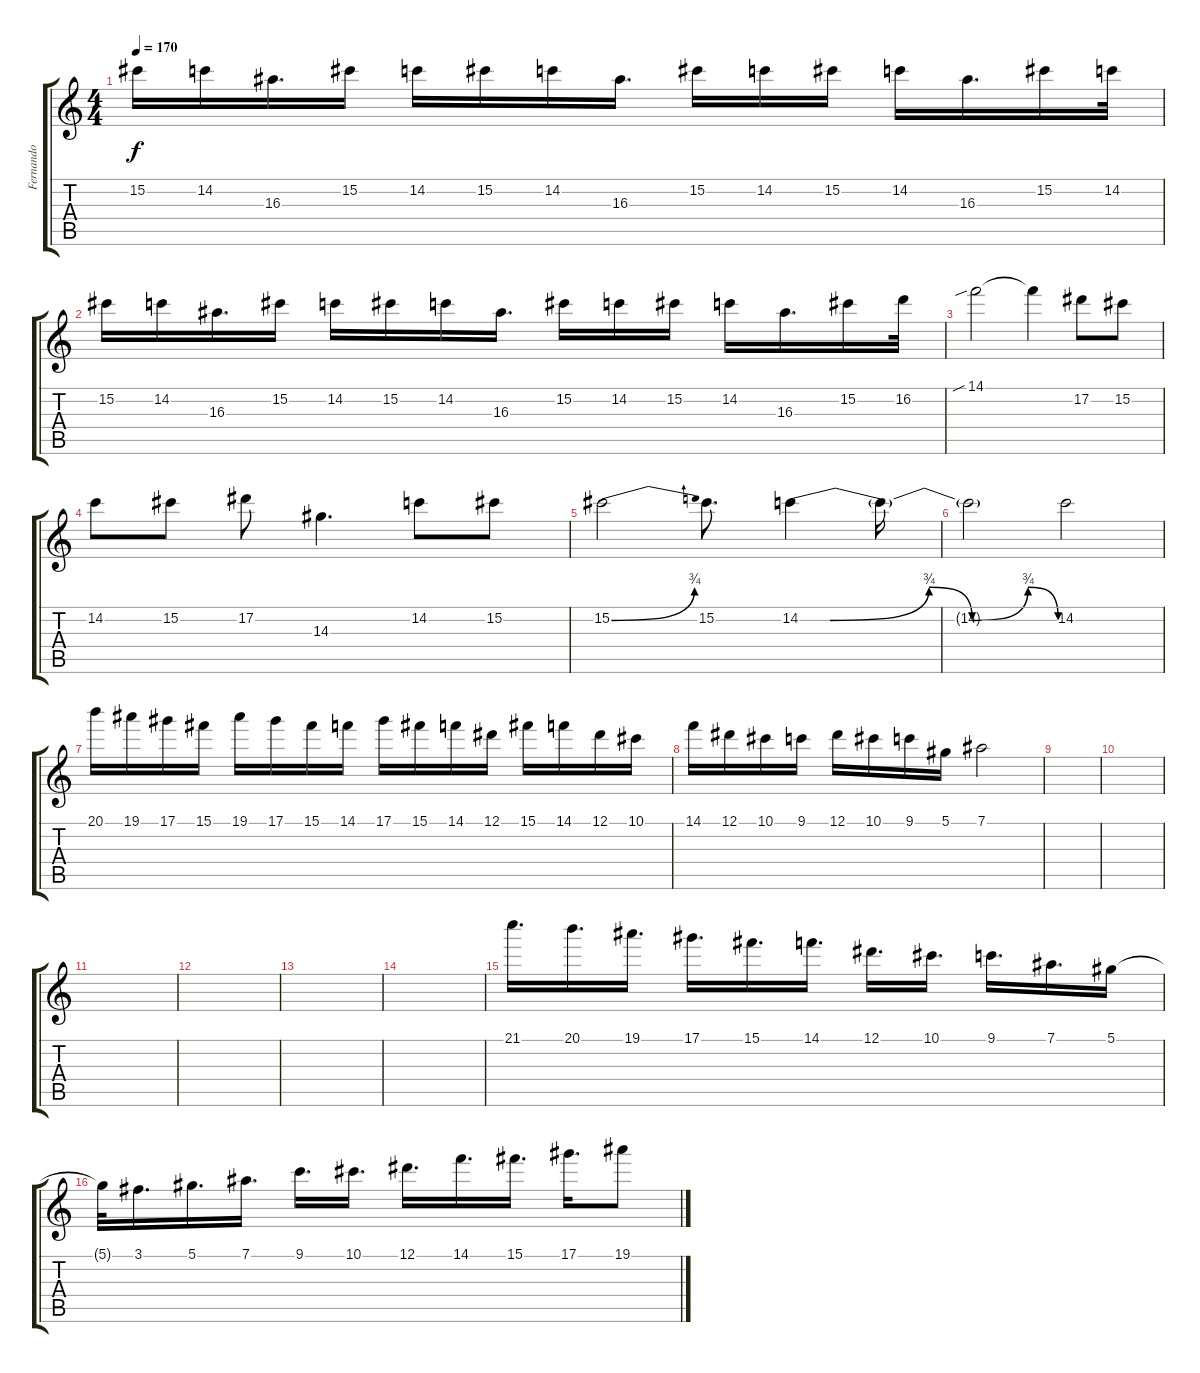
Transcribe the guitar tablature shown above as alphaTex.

\track ("Fernando" "Fernando") {instrument distortionguitar}
\staff {score tabs}
\tuning (Eb4 Bb3 Gb3 Db3 Ab2 Eb2) {hide}
\ts (4 4)
\tempo 170
\clef g2
\ks c
15.2.16{dy f} 14.2.16 16.3.16{d} 15.2.16 14.2.16 15.2.16 14.2.16 16.3.16{d} 15.2.16 14.2.16 15.2.16 14.2.16 16.3.16{d} 15.2.16 14.2.32 |
15.2.16 14.2.16 16.3.16{d} 15.2.16 14.2.16 15.2.16 14.2.16 16.3.16{d} 15.2.16 14.2.16 15.2.16 14.2.16 16.3.16{d} 15.2.16 16.2.32 |
14.1{sib}.2 14.1{t}.4 17.2.8 15.2.8 |
14.2.8 15.2.8 17.2.8 14.3.4{d} 14.2.8 15.2.8 |
15.2{be (bend 0 0 60 3)}.2 15.2.8{d} 14.2{be (custom 0 0 7 0 30 3 40 0 53 3 60 0)}.4 14.2{t}.16 |
14.2{t}.2 14.2.2 |
20.1.16 19.1.16 17.1.16 15.1.16 19.1.16 17.1.16 15.1.16 14.1.16 17.1.16 15.1.16 14.1.16 12.1.16 15.1.16 14.1.16 12.1.16 10.1.16 |
14.1.16 12.1.16 10.1.16 9.1.16 12.1.16 10.1.16 9.1.16 5.1.16 7.1.2 |
|
|
|
|
|
|
21.1.16{d} 20.1.16{d} 19.1.16{d} 17.1.16{d} 15.1.16{d} 14.1.16{d} 12.1.16{d} 10.1.16{d} 9.1.16{d} 7.1.16{d} 5.1.16 |
5.1{t}.32 3.1.16{d} 5.1.16{d} 7.1.16{d} 9.1.16{d} 10.1.16{d} 12.1.16{d} 14.1.16{d} 15.1.16{d} 17.1.16{d} 19.1.8
